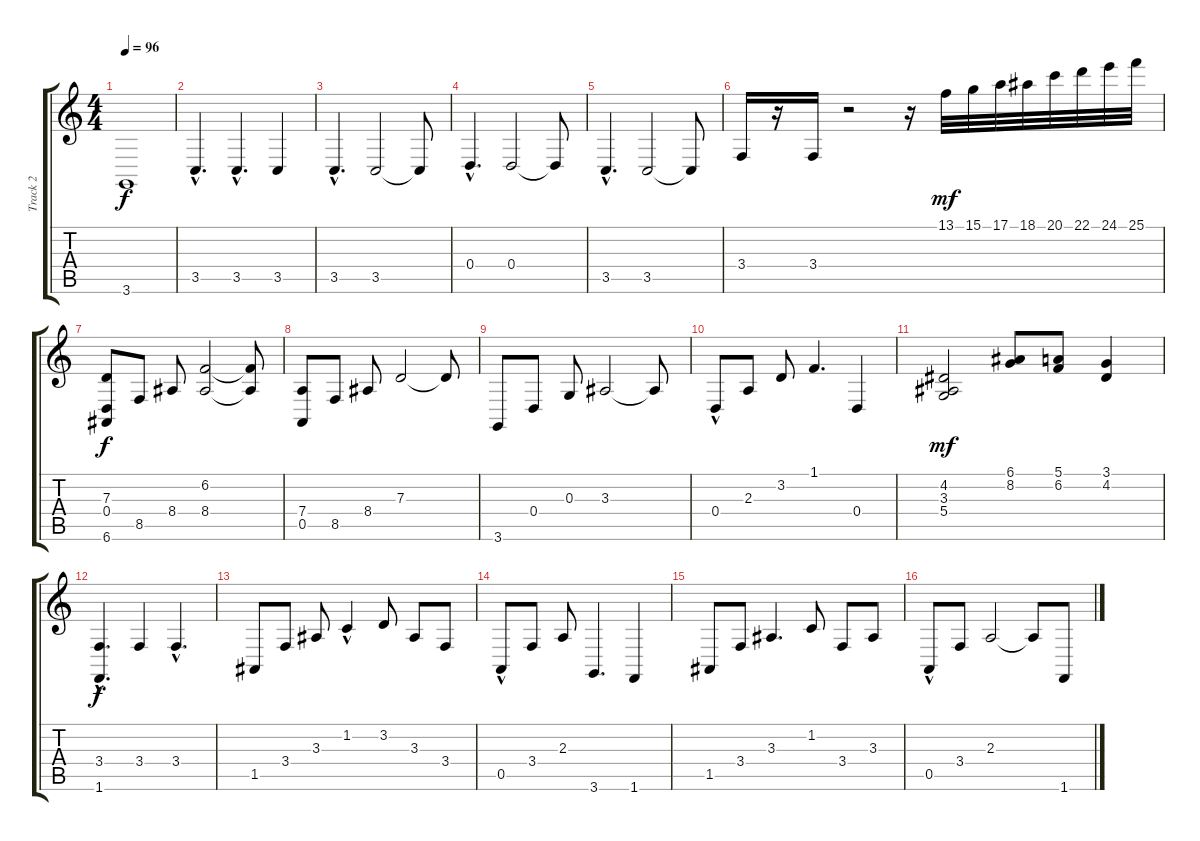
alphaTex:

\track ("Track 2" "Track 2") {instrument acousticgrandpiano}
\staff {score tabs}
\tuning (E4 B3 G3 D3 A2 E2) {hide}
\ts (4 4)
\tempo 96
\clef g2
\ks c
3.6.1{dy f} |
3.5{hac}.4{d} 3.5{hac}.4{d} 3.5.4 |
3.5{hac}.4{d} 3.5.2 3.5{t}.8 |
0.4{hac}.4{d} 0.4.2 0.4{t}.8 |
3.5{hac}.4{d} 3.5.2 3.5{t}.8 |
3.4.16 r.16 3.4.16 r.2 r.16 13.1.32{dy mf} 15.1.32 17.1.32 18.1.32 20.1.32 22.1.32 24.1.32 25.1.32 |
(7.3 0.4 6.6).8{dy f} 8.5.8 8.4.8 (6.2 8.4).2 (6.2{t} 8.4{t}).8 |
(7.4 0.5).8 8.5.8 8.4.8 7.3.2 7.3{t}.8 |
3.6.8 0.4.8 0.3.8 3.3.2 3.3{t}.8 |
0.4{hac}.8 2.3.8 3.2.8 1.1.4{d} 0.4.4 |
(4.2 3.3 5.4).2{dy mf} (6.1 8.2).8 (5.1 6.2).8 (3.1 4.2).4 |
(3.4{hac} 1.6{hac}).4{d dy f} 3.4.4 3.4{hac}.4{d} |
1.5.8 3.4.8 3.3.8 1.2{hac}.4 3.2.8 3.3.8 3.4.8 |
0.5{hac}.8 3.4.8 2.3.8 3.6.4{d} 1.6.4 |
1.5.8 3.4.8 3.3.4{d} 1.2.8 3.4.8 3.3.8 |
0.5{hac}.8 3.4.8 2.3.2 2.3{t}.8 1.6.8
